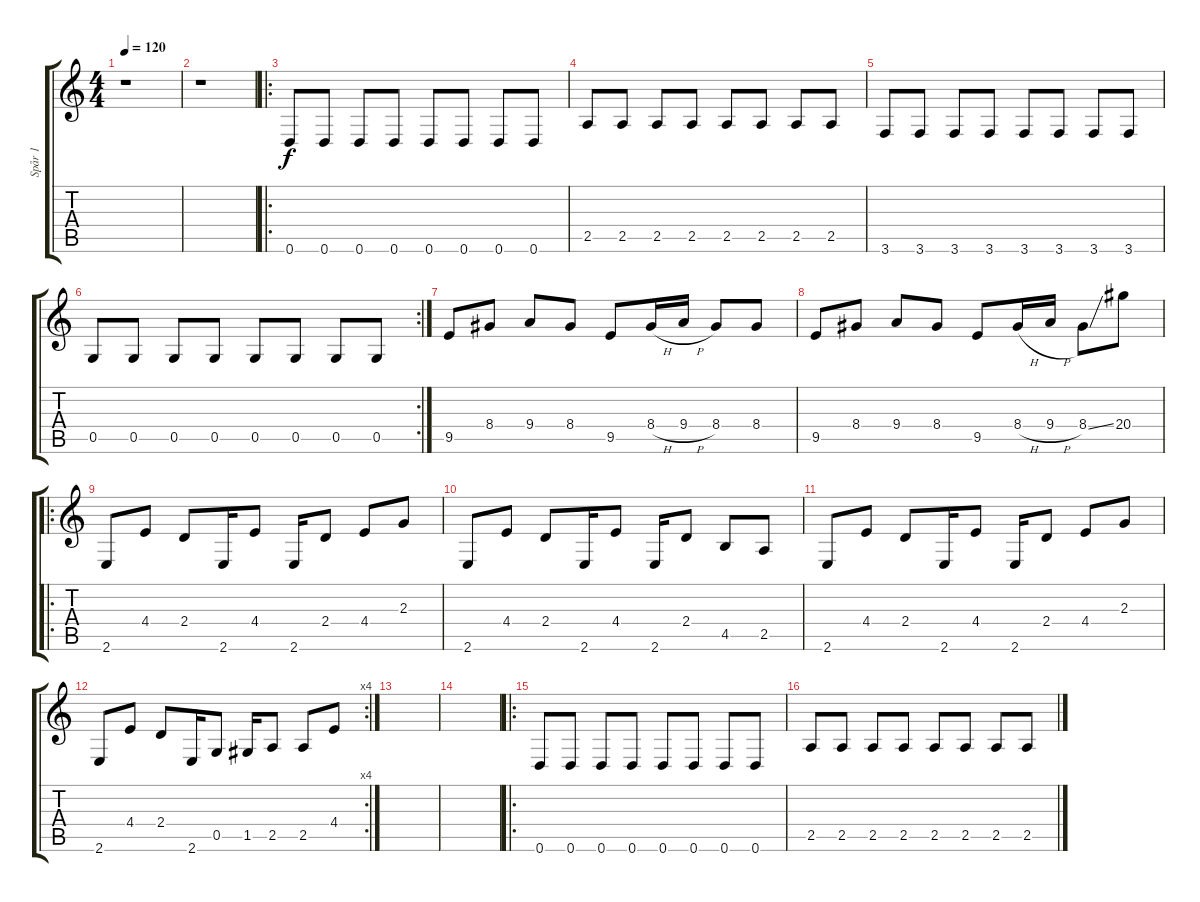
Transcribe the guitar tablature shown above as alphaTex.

\track ("Spår 1" "Spår 1") {instrument distortionguitar}
\staff {score tabs}
\tuning (D4 A3 F3 C3 G2 D2) {hide}
\ts (4 4)
\tempo 120
\clef g2
\ks c
r.1{dy f} |
r.1 |
\ro
0.6.8 0.6.8 0.6.8 0.6.8 0.6.8 0.6.8 0.6.8 0.6.8 |
2.5.8 2.5.8 2.5.8 2.5.8 2.5.8 2.5.8 2.5.8 2.5.8 |
3.6.8 3.6.8 3.6.8 3.6.8 3.6.8 3.6.8 3.6.8 3.6.8 |
\rc 2
0.5.8 0.5.8 0.5.8 0.5.8 0.5.8 0.5.8 0.5.8 0.5.8 |
9.5.8 8.4.8 9.4.8 8.4.8 9.5.8 8.4{h}.16 9.4{h}.16 8.4.8 8.4.8 |
9.5.8 8.4.8 9.4.8 8.4.8 9.5.8 8.4{h}.16 9.4{h}.16 8.4{ss}.8 20.4.8 |
\ro
2.6.8 4.4.8 2.4.8 2.6.16 4.4.8 2.6.16 2.4.8 4.4.8 2.3.8 |
2.6.8 4.4.8 2.4.8 2.6.16 4.4.8 2.6.16 2.4.8 4.5.8 2.5.8 |
2.6.8 4.4.8 2.4.8 2.6.16 4.4.8 2.6.16 2.4.8 4.4.8 2.3.8 |
\rc 4
2.6.8 4.4.8 2.4.8 2.6.16 0.5.8 1.5.16 2.5.8 2.5.8 4.4.8 |
|
|
\ro
0.6.8 0.6.8 0.6.8 0.6.8 0.6.8 0.6.8 0.6.8 0.6.8 |
2.5.8 2.5.8 2.5.8 2.5.8 2.5.8 2.5.8 2.5.8 2.5.8
